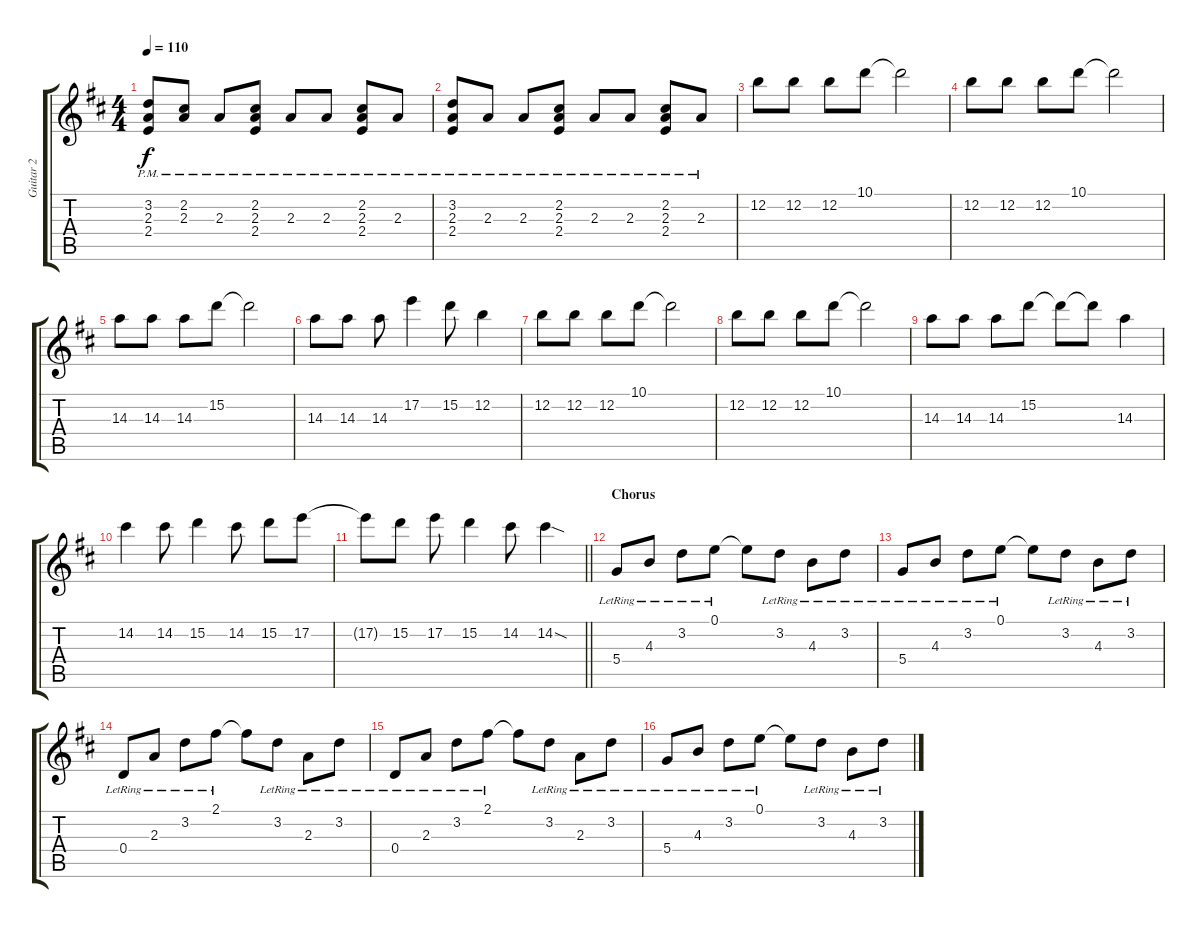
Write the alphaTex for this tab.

\track ("Guitar 2" "Guitar 2") {instrument overdrivenguitar}
\staff {score tabs}
\tuning (E4 B3 G3 D3 A2 E2) {hide}
\ts (4 4)
\tempo 110
\clef g2
\ks d
(3.2{pm} 2.3{pm} 2.4).8{dy f} (2.2 2.3{pm}).8 2.3{pm}.8 (2.2 2.3{pm} 2.4).8 2.3{pm}.8 2.3{pm}.8 (2.2 2.3{pm} 2.4).8 2.3{pm}.8 |
(3.2 2.3{pm} 2.4).8 2.3{pm}.8 2.3{pm}.8 (2.2 2.3{pm} 2.4).8 2.3{pm}.8 2.3{pm}.8 (2.2 2.3{pm} 2.4).8 2.3{pm}.8 |
12.2.8{instrument electricguitarclean} 12.2.8 12.2.8 10.1.8 10.1{t}.2 |
12.2.8 12.2.8 12.2.8 10.1.8 10.1{t}.2 |
14.3.8 14.3.8 14.3.8 15.2.8 15.2{t}.2 |
14.3.8 14.3.8 14.3.8 17.2.4 15.2.8 12.2.4 |
12.2.8 12.2.8 12.2.8 10.1.8 10.1{t}.2 |
12.2.8 12.2.8 12.2.8 10.1.8 10.1{t}.2 |
14.3.8 14.3.8 14.3.8 15.2.8 15.2{t}.8 15.2{t}.8 14.3.4 |
14.2.4{instrument overdrivenguitar} 14.2.8 15.2.4 14.2.8 15.2.8 17.2.8 |
\barLineRight lightlight
17.2{t}.8 15.2.8 17.2.8 15.2.4 14.2.8 14.2{sod}.4 |
\section ("" "Chorus")
5.4{lr}.8{instrument overdrivenguitar} 4.3{lr}.8 3.2{lr}.8 0.1{lr}.8 0.1{t}.8 3.2{lr}.8 4.3{lr}.8 3.2{lr}.8 |
5.4{lr}.8 4.3{lr}.8 3.2{lr}.8 0.1{lr}.8 0.1{t}.8 3.2{lr}.8 4.3{lr}.8 3.2{lr}.8 |
0.4{lr}.8 2.3{lr}.8 3.2{lr}.8 2.1{lr}.8 2.1{t}.8 3.2{lr}.8 2.3{lr}.8 3.2{lr}.8 |
0.4{lr}.8 2.3{lr}.8 3.2{lr}.8 2.1{lr}.8 2.1{t}.8 3.2{lr}.8 2.3{lr}.8 3.2{lr}.8 |
5.4{lr}.8 4.3{lr}.8 3.2{lr}.8 0.1{lr}.8 0.1{t}.8 3.2{lr}.8 4.3{lr}.8 3.2{lr}.8
